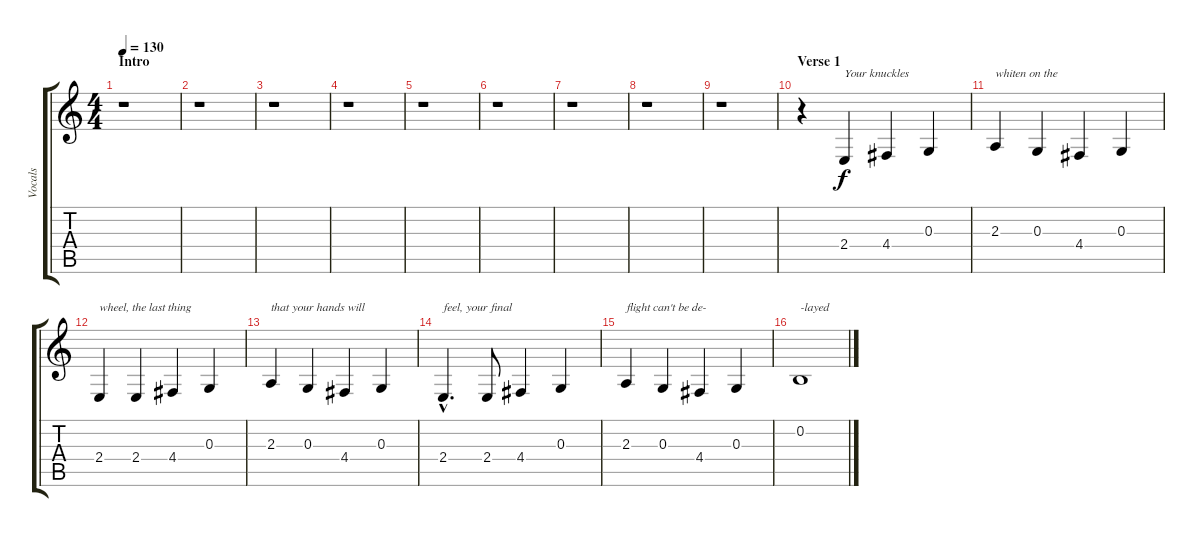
\track ("Vocals" "Vocals") {instrument tenorsax}
\staff {score tabs}
\tuning (E4 B3 G3 D3 A2 E2) {hide}
\ts (4 4)
\section ("" "Intro")
\tempo 130
\clef g2
\ks c
r.1{dy f instrument tenorsax} |
r.1 |
r.1 |
r.1 |
r.1 |
r.1 |
r.1 |
r.1 |
r.1 |
\section ("" "Verse 1")
r.4 2.4.4{txt "Your knuckles"} 4.4.4 0.3.4 |
2.3.4{txt "whiten on the"} 0.3.4 4.4.4 0.3.4 |
2.4.4{txt "wheel, the last thing"} 2.4.4 4.4.4 0.3.4 |
2.3.4{txt "that your hands will"} 0.3.4 4.4.4 0.3.4 |
2.4{hac}.4{d txt "feel, your final"} 2.4.8 4.4.4 0.3.4 |
2.3.4{txt "flight can't be de-"} 0.3.4 4.4.4 0.3.4 |
0.2.1{txt "-layed"}
